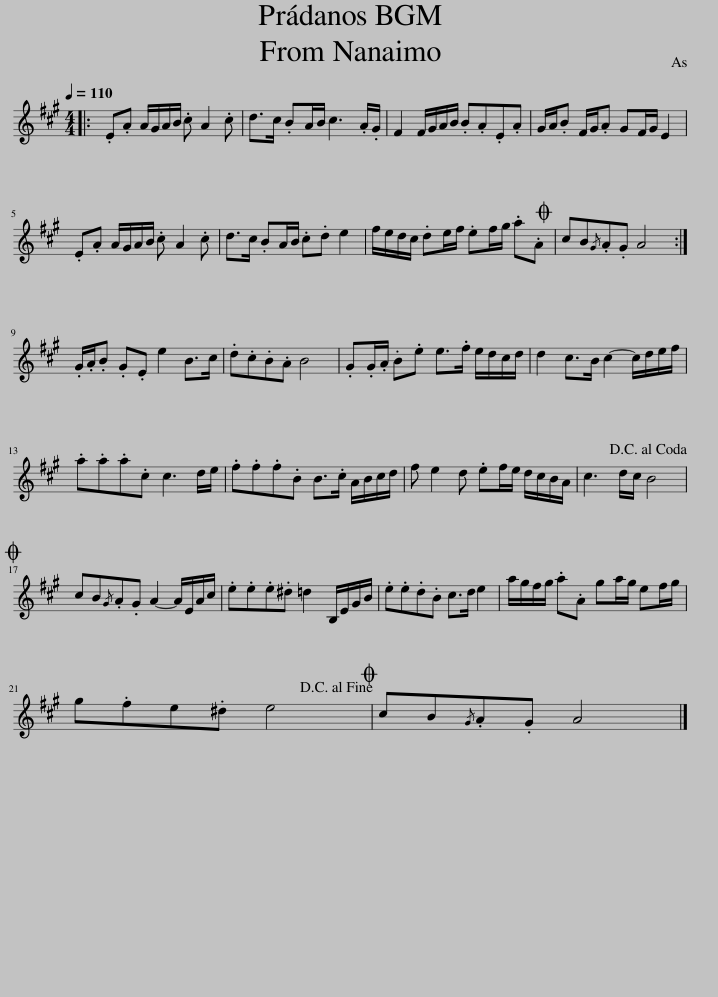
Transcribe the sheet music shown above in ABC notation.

X:1
L:1/8
Q:1/4=110
M:4/4
I:linebreak $
K:A
V:1 treble
V:1
|: .E.A A/G/A/B/ .c A2 .c | d>c .BA/B/ c3 .A/.G/ | F2 F/G/A/B/ .B.A.E.A | G/A/.B F/G/.A GF/G/ E2 |$ .E.A A/G/A/B/ .c A2 .c | %5
 d>c .BA/B/ .c.d e2 | f/e/d/c/ .de/f/ .ef/g/ .a.A | cB{/G}.A.G A4 :|$ .G/.A/.B .G.E e2 B>c | .d.c.B.A B4 | %10
 .G.G/.A/ .B.e e>.f e/d/c/d/ | d2 c>B c2- c/d/e/f/ |$ .a.a.a.c c3 d/e/ | .f.f.f.B B>.c A/B/c/d/ | f e2 d .ef/e/ d/c/B/A/ | %15
 c3 d/c/ B4 |$O cB{/G}.A.G A2- A/E/A/c/ | .e.e.e.^d =d2 B,/E/G/B/ | .e.e.d.B c>d e2 | a/g/f/g/ .a.A ga/g/ ef/g/ |$ %20
 g.fe.^d e4 | cB{/G}.A.G A4 |] %22
